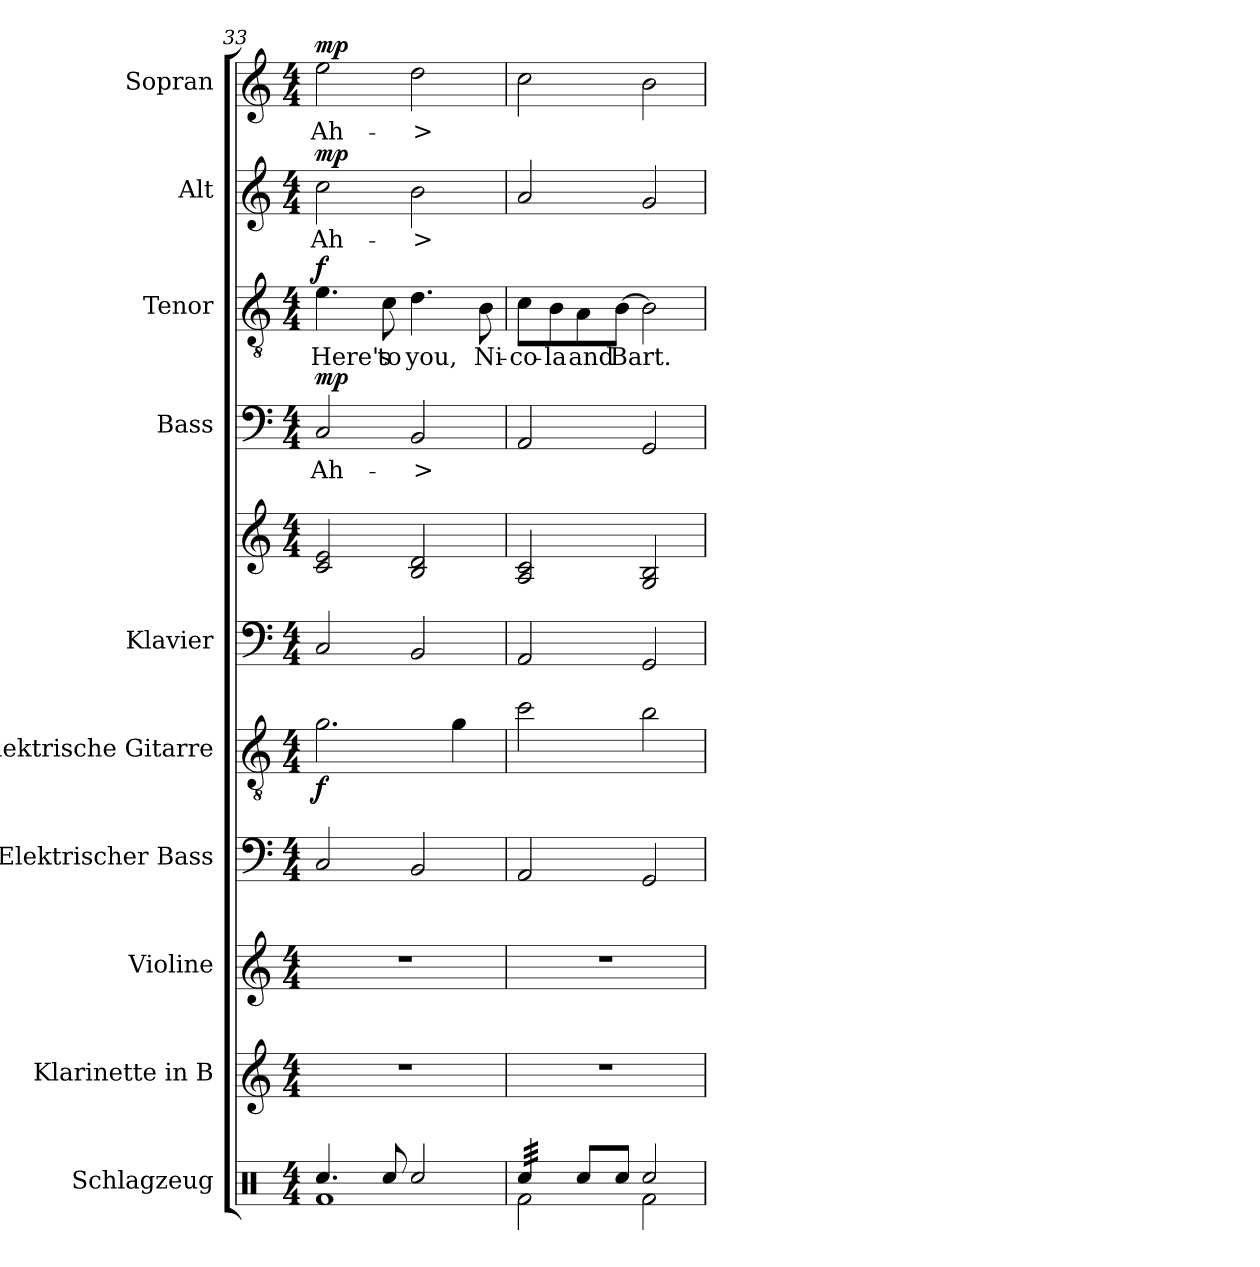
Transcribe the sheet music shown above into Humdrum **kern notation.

**kern	**kern	**kern	**kern	**kern	**dynam	**kern	**kern	**kern	**text	**dynam	**kern	**text	**dynam	**kern	**text	**dynam	**kern	**text	**dynam
*part10	*part9	*part8	*part7	*part6	*part6	*part5	*part5	*part4	*part4	*part4	*part3	*part3	*part3	*part2	*part2	*part2	*part1	*part1	*part1
*staff11	*staff10	*staff9	*staff8	*staff7	*staff7	*staff6	*staff5	*staff4	*staff4	*staff4	*staff3	*staff3	*staff3	*staff2	*staff2	*staff2	*staff1	*staff1	*staff1
*I"Schlagzeug	*I"Klarinette in B	*I"Violine	*I"Elektrischer Bass	*I"Elektrische Gitarre	*	*I"Klavier	*	*I"Bass	*	*	*I"Tenor	*	*	*I"Alt	*	*	*I"Sopran	*	*
*I'Schlgz.	*	*I'Vl.	*I'E-B.	*I'E-Git.	*	*I'Klav.	*	*I'B.	*	*	*I'T.	*	*	*I'A.	*	*	*I'S.	*	*
*clefX	*clefG2	*clefG2	*clefF4	*clefGv2	*	*clefF4	*clefG2	*clefF4	*	*	*clefGv2	*	*	*clefG2	*	*	*clefG2	*	*
*	*ITrd1c2	*	*ITrd7c12	*	*	*	*	*	*	*	*	*	*	*	*	*	*	*	*
*k[]	*k[b-e-]	*k[]	*k[]	*k[]	*	*k[]	*k[]	*k[]	*	*	*k[]	*	*	*k[]	*	*	*k[]	*	*
*M4/4	*M4/4	*M4/4	*M4/4	*M4/4	*	*M4/4	*M4/4	*M4/4	*	*	*M4/4	*	*	*M4/4	*	*	*M4/4	*	*
=33	=33	=33	=33	=33	=33	=33	=33	=33	=33	=33	=33	=33	=33	=33	=33	=33	=33	=33	=33
*^	*	*	*	*	*	*	*	*	*	*	*	*	*	*	*	*	*	*	*
!	!	!	!	!	!	!LO:DY:b	!	!	!	!LO:LY:b	!LO:DY:b	!	!LO:LY:b	!LO:DY:b	!	!LO:LY:b	!LO:DY:b	!	!LO:LY:b	!LO:DY:b
4.Rcc/	1Rf	1r	1r	2CC/	2.g\	f	2C/	2c/ 2e/	2C/	Ah-	mp	4.e\	Here's	f	2cc\	Ah-	mp	2ee\	Ah-	mp
!	!	!	!	!	!	!	!	!	!	!	!	!	!LO:LY:b	!	!	!	!	!	!	!
8Rcc/	.	.	.	.	.	.	.	.	.	.	.	8c\	to	.	.	.	.	.	.	.
!	!	!	!	!	!	!	!	!	!	!LO:LY:b	!	!	!LO:LY:b	!	!	!LO:LY:b	!	!	!LO:LY:b	!
2Rcc/	.	.	.	2BBB/	.	.	2BB/	2B/ 2d/	2BB/	->	.	4.d\	you,	.	2b\	->	.	2dd\	->	.
.	.	.	.	.	4g\	.	.	.	.	.	.	.	.	.	.	.	.	.	.	.
!	!	!	!	!	!	!	!	!	!	!	!	!	!LO:LY:b	!	!	!	!	!	!	!
.	.	.	.	.	.	.	.	.	.	.	.	8B\	Ni-	.	.	.	.	.	.	.
!!LO:PB:g=z
=34	=34	=34	=34	=34	=34	=34	=34	=34	=34	=34	=34	=34	=34	=34	=34	=34	=34	=34	=34	=34
!	!	!	!	!	!	!	!	!	!	!	!	!	!LO:LY:b	!	!	!	!	!	!	!
*tremolo	*	*	*	*	*	*	*	*	*	*	*	*	*	*	*	*	*	*	*	*
32Rcc/LLL	2Rf\	1r	1r	2AAA/	2cc\	.	2AA/	2A/ 2c/	2AA/	.	.	8c\L	-co-	.	2a/	.	.	2cc\	.	.
32Rcc/	.	.	.	.	.	.	.	.	.	.	.	.	.	.	.	.	.	.	.	.
32Rcc/	.	.	.	.	.	.	.	.	.	.	.	.	.	.	.	.	.	.	.	.
32Rcc/	.	.	.	.	.	.	.	.	.	.	.	.	.	.	.	.	.	.	.	.
!	!	!	!	!	!	!	!	!	!	!	!	!	!LO:LY:b	!	!	!	!	!	!	!
32Rcc/	.	.	.	.	.	.	.	.	.	.	.	8B\	-la	.	.	.	.	.	.	.
32Rcc/	.	.	.	.	.	.	.	.	.	.	.	.	.	.	.	.	.	.	.	.
32Rcc/	.	.	.	.	.	.	.	.	.	.	.	.	.	.	.	.	.	.	.	.
32Rcc/JJJ	.	.	.	.	.	.	.	.	.	.	.	.	.	.	.	.	.	.	.	.
*Xtremolo	*	*	*	*	*	*	*	*	*	*	*	*	*	*	*	*	*	*	*	*
!	!	!	!	!	!	!	!	!	!	!	!	!	!LO:LY:b	!	!	!	!	!	!	!
8Rcc/L	.	.	.	.	.	.	.	.	.	.	.	8A\	and	.	.	.	.	.	.	.
!	!	!	!	!	!	!	!	!	!	!	!	!	!LO:LY:b	!	!	!	!	!	!	!
8Rcc/J	.	.	.	.	.	.	.	.	.	.	.	[8B\J	Bart.	.	.	.	.	.	.	.
2Rcc/	2Rf\	.	.	2GGG/	2b\	.	2GG/	2G/ 2B/	2GG/	.	.	2B\]	.	.	2g/	.	.	2b\	.	.
*v	*v	*	*	*	*	*	*	*	*	*	*	*	*	*	*	*	*	*	*	*
=	=	=	=	=	=	=	=	=	=	=	=	=	=	=	=	=	=	=	=
*-	*-	*-	*-	*-	*-	*-	*-	*-	*-	*-	*-	*-	*-	*-	*-	*-	*-	*-	*-
